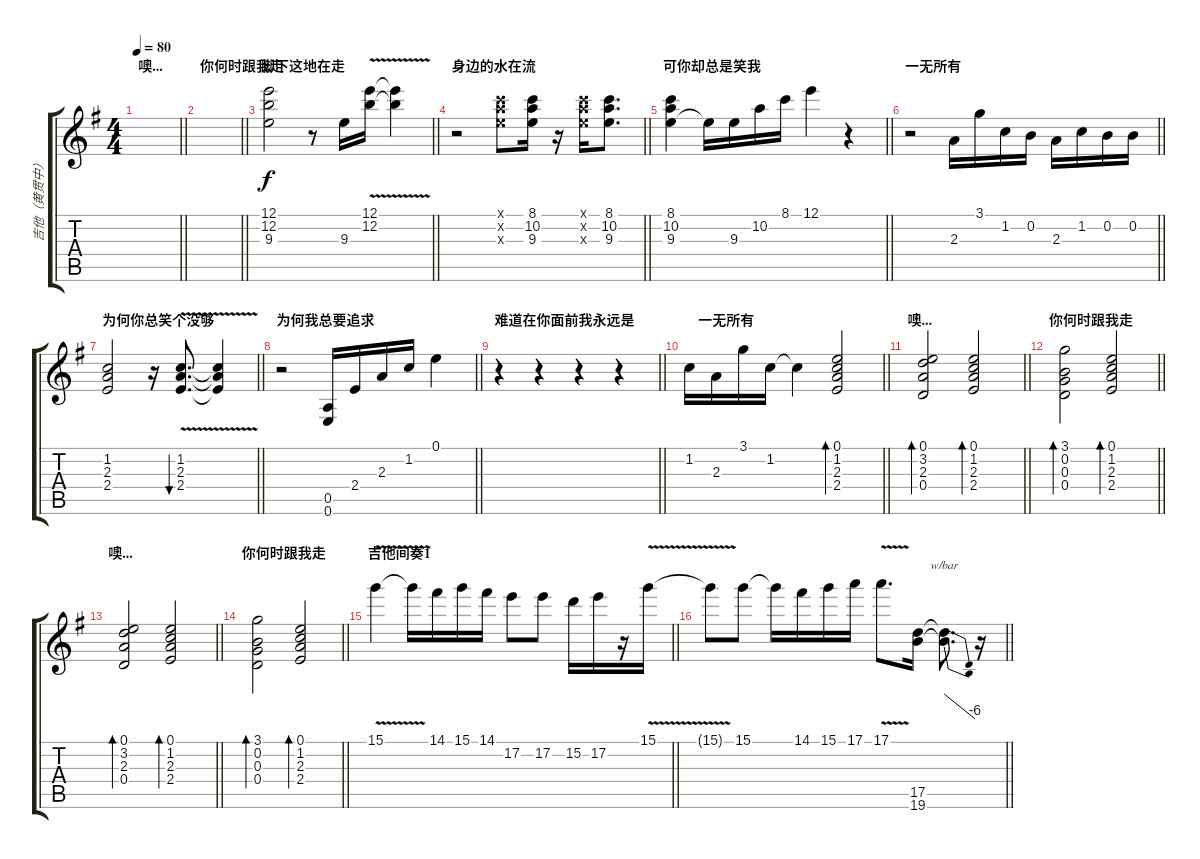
\track ("吉他（黄贯中）" "吉他（黄贯中）") {instrument overdrivenguitar}
\staff {score tabs}
\tuning (E4 B3 G3 D3 A2 E2) {hide}
\ts (4 4)
\section ("" "噢...")
\tempo 80
\clef g2
\barLineRight lightlight
\ks g
|
\section ("" "你何时跟我走")
\barLineRight lightlight
|
\section ("" "脚下这地在走")
\barLineRight lightlight
(12.1 12.2 9.3).2 r.8 9.3.16 (12.1{v} 12.2{v}).16 (12.1{t} 12.2{t}).4 |
\section ("" "身边的水在流")
\barLineRight lightlight
r.2 (8.1{x} 10.2{x} 9.3{x}).8 (8.1 10.2 9.3).16 r.16 (8.1{x} 10.2{x} 9.3{x}).16 (8.1 10.2 9.3).8{d} |
\section ("" "可你却总是笑我")
\barLineRight lightlight
(8.1 10.2 9.3).4 9.3{t}.16 9.3.16 10.2.16 8.1.16 12.1.4 r.4 |
\section ("" "一无所有")
\barLineRight lightlight
r.2 2.3.16 3.1.16 1.2.16 0.2.16 2.3.16 1.2.16 0.2.16 0.2.16 |
\section ("" "为何你总笑个没够")
\barLineRight lightlight
(1.2 2.3 2.4).2 r.16 (1.2 2.3{v} 2.4).8{d bu 240} (1.2{t} 2.3{t} 2.4{t}).4 |
\section ("" "为何我总要追求")
\barLineRight lightlight
r.2 (0.5 0.6).16 2.4.16 2.3.16 1.2.16 0.1.4 |
\section ("" "难道在你面前我永远是")
\barLineRight lightlight
r.4 r.4 r.4 r.4 |
\section ("" "    一无所有")
\barLineRight lightlight
1.2.16 2.3.16 3.1.16 1.2.16 1.2{t}.4 (0.1 1.2 2.3 2.4).2{bd 240} |
\section ("" "噢...")
\barLineRight lightlight
(0.1 3.2 2.3 0.4).2{bd 240} (0.1 1.2 2.3 2.4).2{bd 240} |
\section ("" "你何时跟我走")
\barLineRight lightlight
(3.1 0.2 0.3 0.4).2{bd 240} (0.1 1.2 2.3 2.4).2{bd 240} |
\section ("" "噢...")
\barLineRight lightlight
(0.1 3.2 2.3 0.4).2{bd 240} (0.1 1.2 2.3 2.4).2{bd 240} |
\section ("" "你何时跟我走")
\barLineRight lightlight
(3.1 0.2 0.3 0.4).2{bd 240} (0.1 1.2 2.3 2.4).2{bd 240} |
\section ("" "吉他间奏1")
\barLineRight lightlight
15.1{v}.4{volume 12 instrument overdrivenguitar} 15.1{t}.16 14.1.16 15.1.16 14.1.16 17.2.8 17.2.8 15.2.16 17.2.16 r.16 15.1{v}.16 |
\barLineRight lightlight
15.1{t}.8 15.1.8 15.1{t}.16 14.1.16 15.1.16 17.1.16 17.1{v}.8{d} (17.5 19.6).16 (17.5{t} 19.6{t}).8{d tbe (dive default 0 0 60 -24)} r.16
